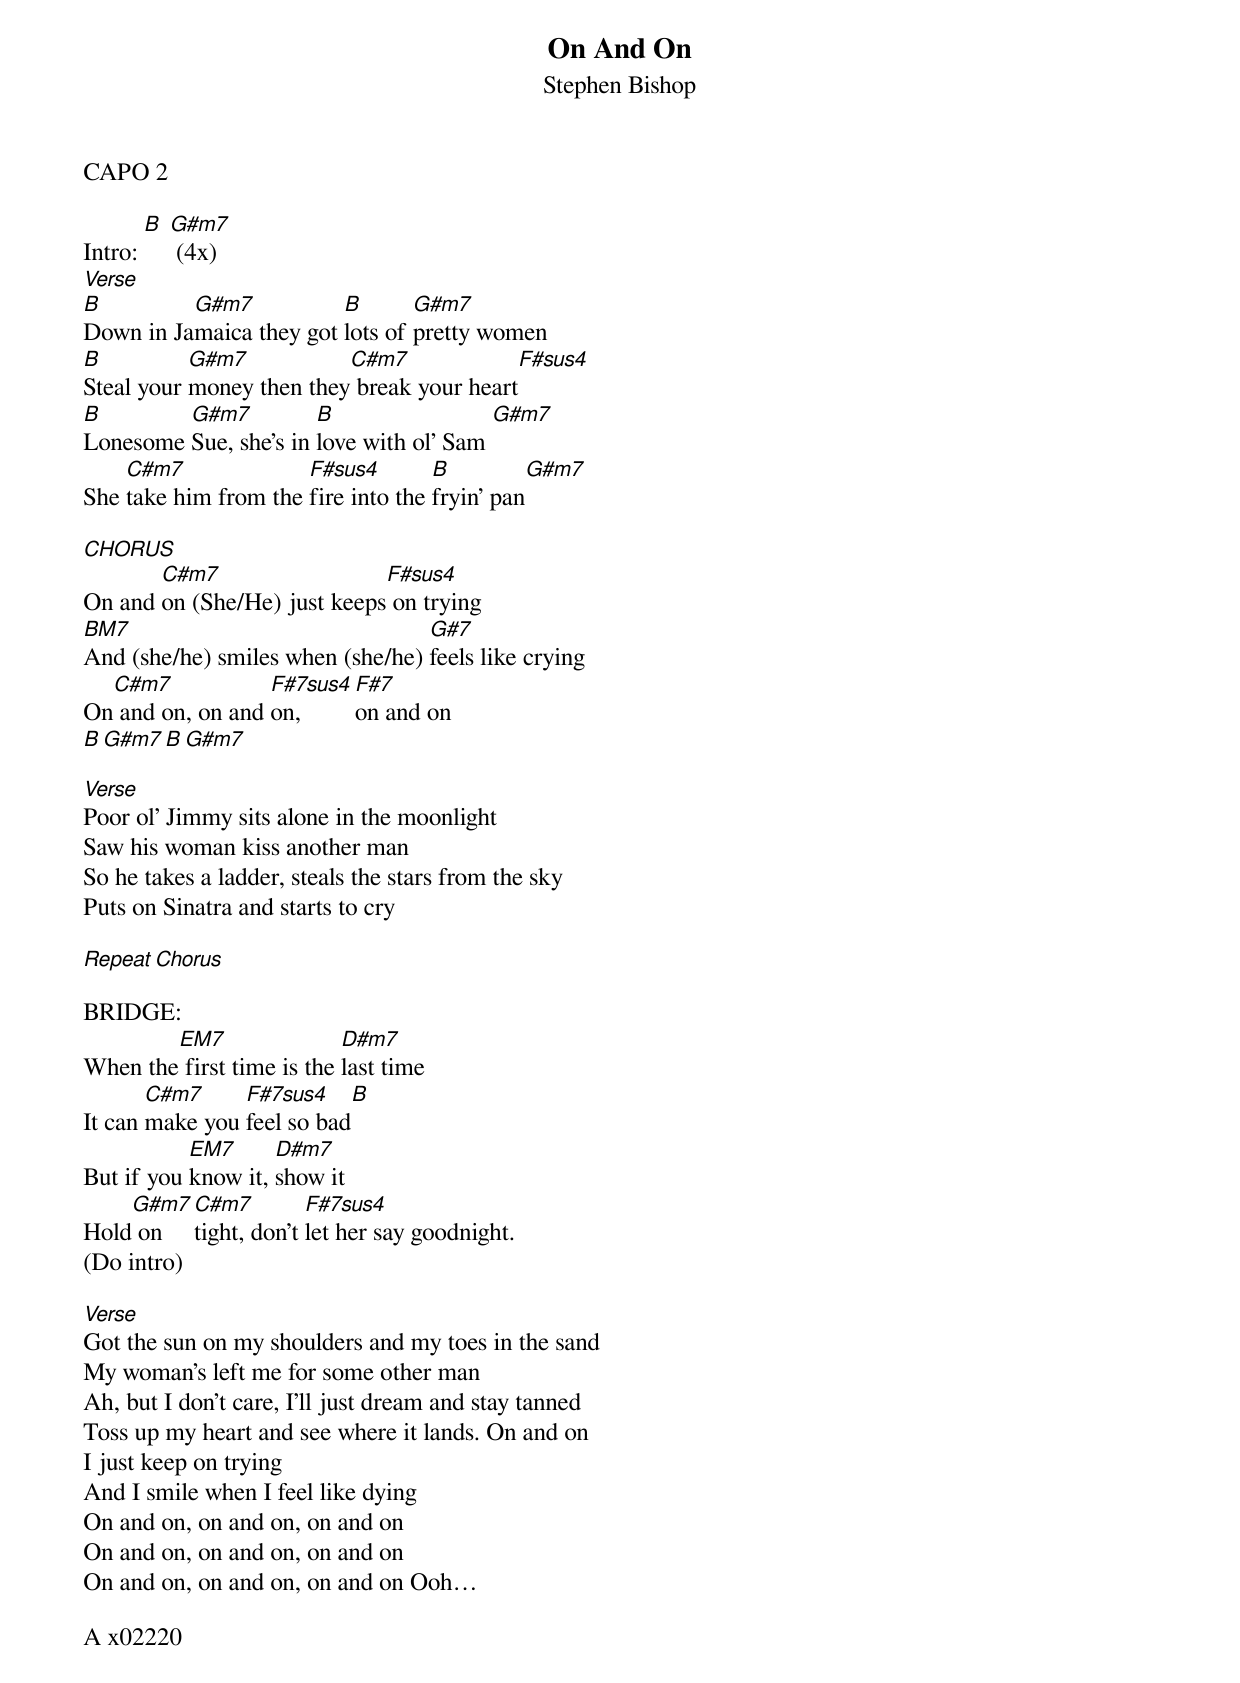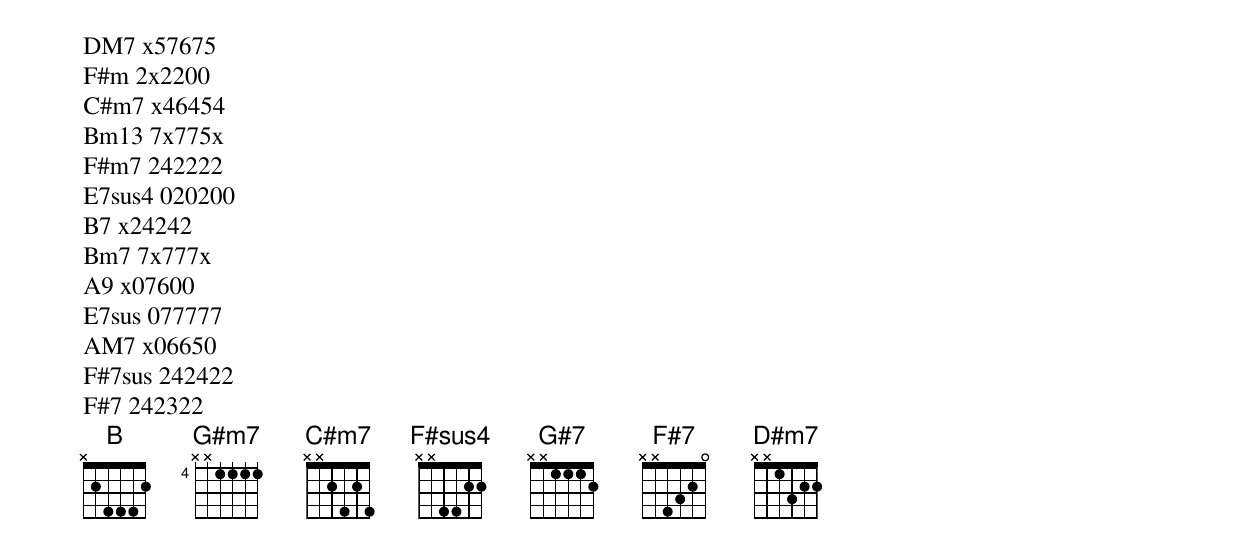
{title:On And On}
{subtitle:Stephen Bishop}
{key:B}
CAPO 2

Intro: [B] [G#m7] (4x)
[Verse]
[B]Down in Ja[G#m7]maica they got [B]lots of [G#m7]pretty women
[B]Steal your [G#m7]money then they[C#m7] break your heart[F#sus4]
[B]Lonesome [G#m7]Sue, she's in [B]love with ol' Sam [G#m7]
She [C#m7]take him from the [F#sus4]fire into the [B]fryin' pan[G#m7]

[CHORUS]
On and [C#m7]on (She/He) just keeps[F#sus4] on trying
[BM7]And (she/he) smiles when (she/he) [G#7]feels like crying
On[C#m7] and on, on and [F#7sus4]on, [F#7]on and on
[B][G#m7][B][G#m7]

[Verse]
Poor ol' Jimmy sits alone in the moonlight
Saw his woman kiss another man
So he takes a ladder, steals the stars from the sky
Puts on Sinatra and starts to cry

[Repeat Chorus]

BRIDGE:
When the[EM7] first time is the [D#m7]last time
It can [C#m7]make you [F#7sus4]feel so bad[B]
But if you [EM7]know it, [D#m7]show it
Hold[G#m7] on [C#m7]tight, don't [F#7sus4]let her say goodnight.
(Do intro)

[Verse]
Got the sun on my shoulders and my toes in the sand
My woman's left me for some other man
Ah, but I don't care, I'll just dream and stay tanned
Toss up my heart and see where it lands. On and on
I just keep on trying
And I smile when I feel like dying
On and on, on and on, on and on
On and on, on and on, on and on
On and on, on and on, on and on Ooh…

A x02220
DM7 x57675
F#m 2x2200
C#m7 x46454
Bm13 7x775x
F#m7 242222
E7sus4 020200
B7 x24242
Bm7 7x777x
A9 x07600
E7sus 077777
AM7 x06650
F#7sus 242422
F#7 242322
